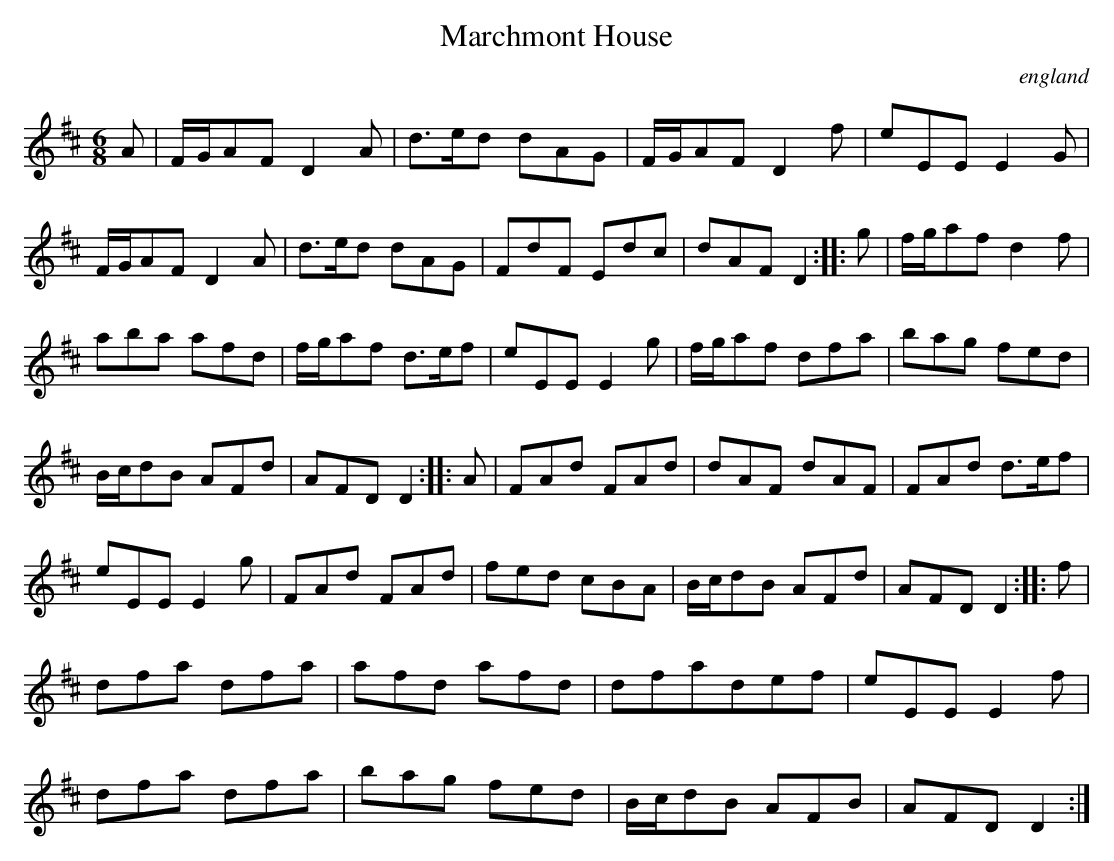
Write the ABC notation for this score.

X:1
T:Marchmont House
O:england
M:6/8
L:1/8
K:D
A|F/G/AF D2A|d>ed dAG|F/G/AF D2f|eEE E2G|
F/G/AF D2A|d>ed dAG|FdF Edc|dAF D2::g|f/g/af d2f|
aba afd|f/g/af d>ef|eEE E2g|f/g/af dfa|bag fed|
B/c/dB AFd|AFD D2::A|FAd FAd|dAF dAF|FAd d>ef|
eEE E2g|FAd FAd|fed cBA|B/c/dB AFd|AFD D2::f|
dfa dfa|afd afd|dfadef|eEE E2f|
dfa dfa|bag fed|B/c/dB AFB|AFD D2:|]
